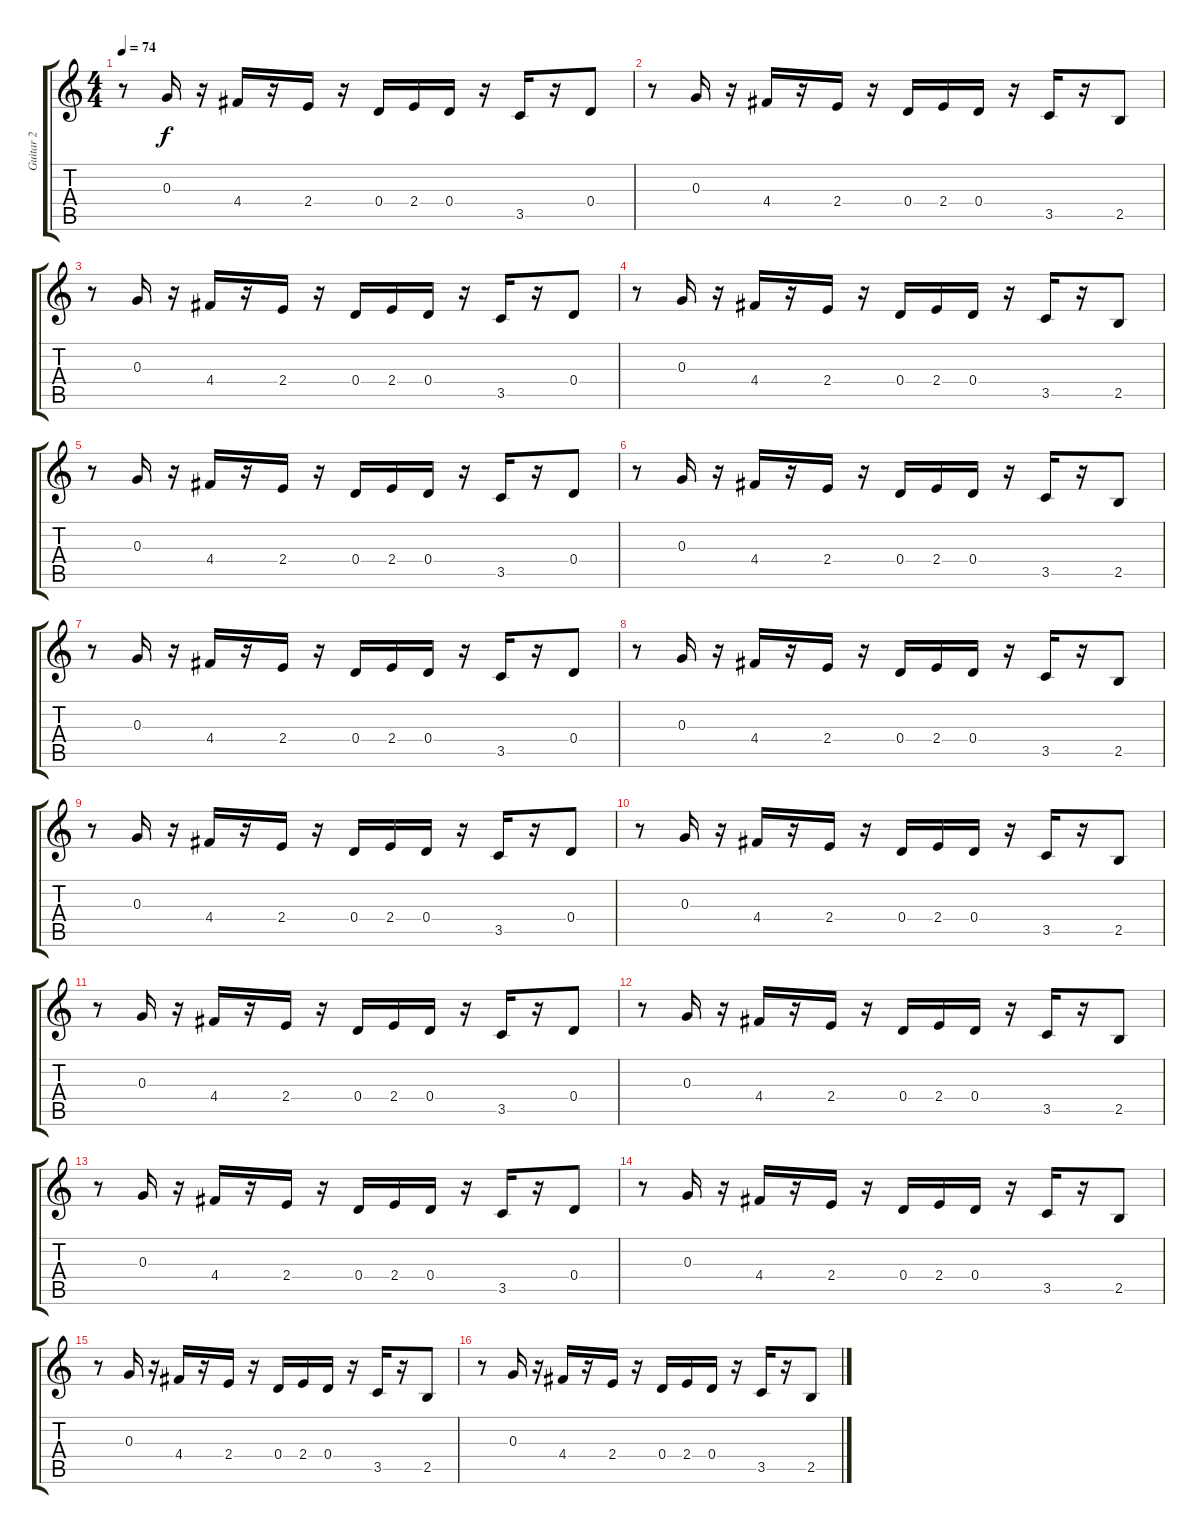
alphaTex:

\track ("Guitar 2" "Guitar 2") {instrument distortionguitar}
\staff {score tabs}
\tuning (E4 B3 G3 D3 A2 E2) {hide}
\ts (4 4)
\tempo 74
\clef g2
\ks c
r.8{dy f instrument distortionguitar} 0.3.16 r.16 4.4.16 r.16 2.4.16 r.16 0.4.16 2.4.16 0.4.16 r.16 3.5.16 r.16 0.4.8 |
r.8 0.3.16 r.16 4.4.16 r.16 2.4.16 r.16 0.4.16 2.4.16 0.4.16 r.16 3.5.16 r.16 2.5.8 |
r.8 0.3.16 r.16 4.4.16 r.16 2.4.16 r.16 0.4.16 2.4.16 0.4.16 r.16 3.5.16 r.16 0.4.8 |
r.8 0.3.16 r.16 4.4.16 r.16 2.4.16 r.16 0.4.16 2.4.16 0.4.16 r.16 3.5.16 r.16 2.5.8 |
r.8 0.3.16 r.16 4.4.16 r.16 2.4.16 r.16 0.4.16 2.4.16 0.4.16 r.16 3.5.16 r.16 0.4.8 |
r.8 0.3.16 r.16 4.4.16 r.16 2.4.16 r.16 0.4.16 2.4.16 0.4.16 r.16 3.5.16 r.16 2.5.8 |
r.8 0.3.16 r.16 4.4.16 r.16 2.4.16 r.16 0.4.16 2.4.16 0.4.16 r.16 3.5.16 r.16 0.4.8 |
r.8 0.3.16 r.16 4.4.16 r.16 2.4.16 r.16 0.4.16 2.4.16 0.4.16 r.16 3.5.16 r.16 2.5.8 |
r.8 0.3.16 r.16 4.4.16 r.16 2.4.16 r.16 0.4.16 2.4.16 0.4.16 r.16 3.5.16 r.16 0.4.8 |
r.8 0.3.16 r.16 4.4.16 r.16 2.4.16 r.16 0.4.16 2.4.16 0.4.16 r.16 3.5.16 r.16 2.5.8 |
r.8 0.3.16 r.16 4.4.16 r.16 2.4.16 r.16 0.4.16 2.4.16 0.4.16 r.16 3.5.16 r.16 0.4.8 |
r.8 0.3.16 r.16 4.4.16 r.16 2.4.16 r.16 0.4.16 2.4.16 0.4.16 r.16 3.5.16 r.16 2.5.8 |
r.8 0.3.16 r.16 4.4.16 r.16 2.4.16 r.16 0.4.16 2.4.16 0.4.16 r.16 3.5.16 r.16 0.4.8 |
r.8 0.3.16 r.16 4.4.16 r.16 2.4.16 r.16 0.4.16 2.4.16 0.4.16 r.16 3.5.16 r.16 2.5.8 |
r.8 0.3.16 r.16 4.4.16 r.16 2.4.16 r.16 0.4.16 2.4.16 0.4.16 r.16 3.5.16 r.16 2.5.8 |
r.8 0.3.16 r.16 4.4.16 r.16 2.4.16 r.16 0.4.16 2.4.16 0.4.16 r.16 3.5.16 r.16 2.5.8
